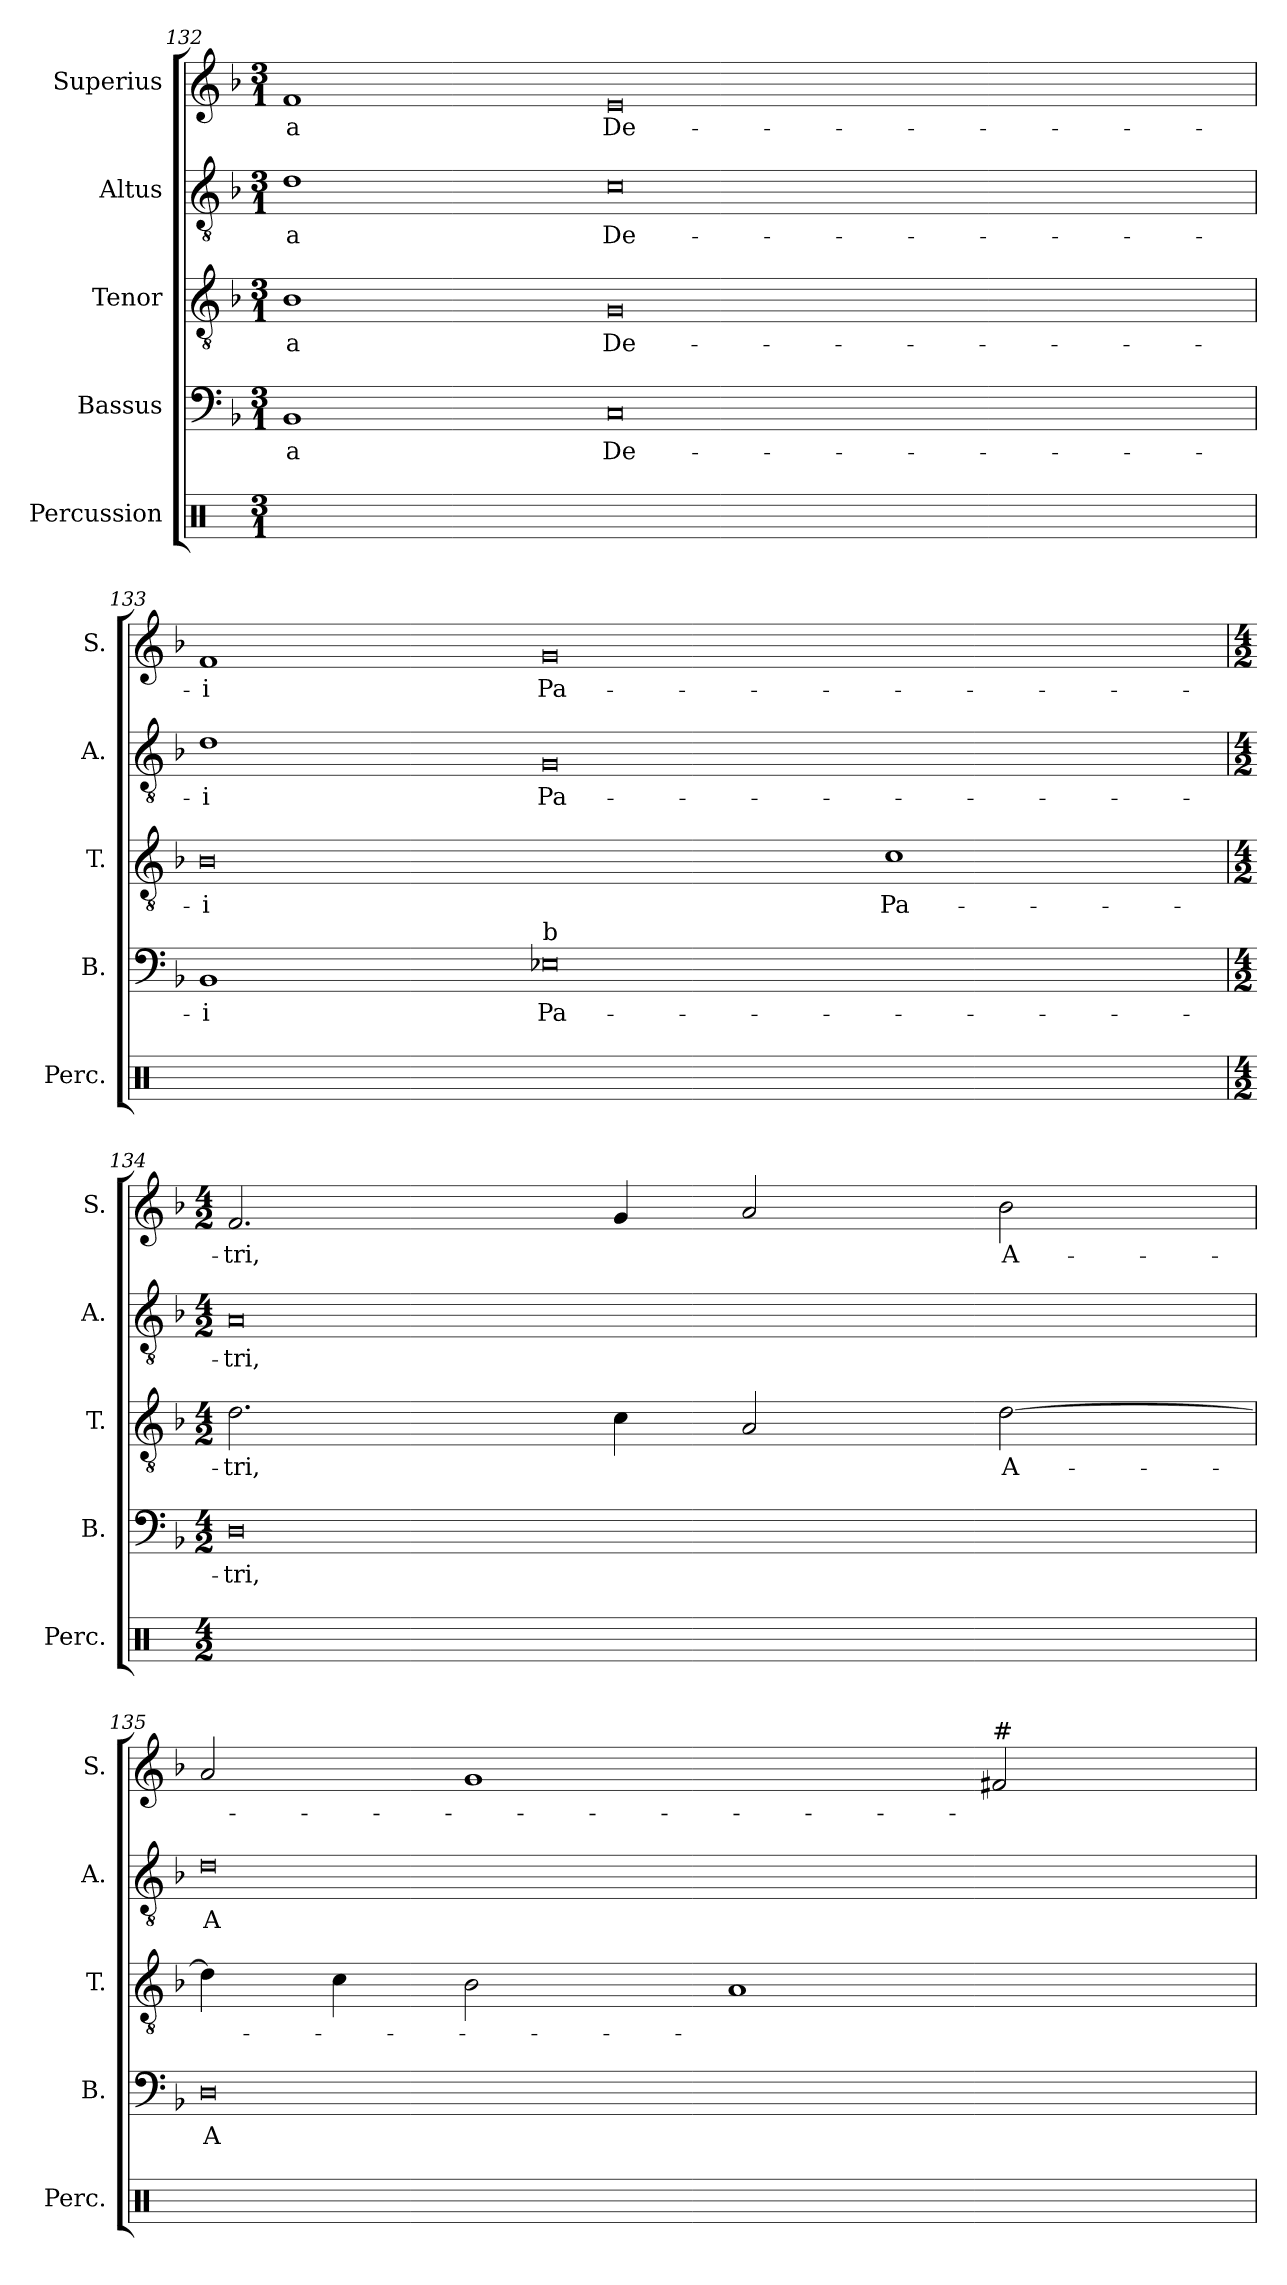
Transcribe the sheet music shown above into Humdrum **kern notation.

**kern	**kern	**text	**kern	**text	**kern	**text	**kern	**text
*part5	*part4	*part4	*part3	*part3	*part2	*part2	*part1	*part1
*staff5	*staff4	*staff4	*staff3	*staff3	*staff2	*staff2	*staff1	*staff1
*I"Percussion	*I"Bassus	*	*I"Tenor	*	*I"Altus	*	*I"Superius	*
*I'Perc.	*I'B.	*	*I'T.	*	*I'A.	*	*I'S.	*
*clefX	*clefF4	*	*clefGv2	*	*clefGv2	*	*clefG2	*
*	*	*	*ITrd7c12	*	*ITrd7c12	*	*	*
*k[]	*k[b-]	*	*k[b-]	*	*k[b-]	*	*k[b-]	*
*C:	*F:	*	*F:	*	*F:	*	*F:	*
*M3/1	*M3/1	*	*M3/1	*	*M3/1	*	*M3/1	*
=132	=132	=132	=132	=132	=132	=132	=132	=132
!	!	!LO:LY:b:color=#000000	!	!	!	!	!	!
!	!	!	!	!LO:LY:b:color=#000000	!	!	!	!
!	!	!	!	!	!	!LO:LY:b:color=#000000	!	!
!	!	!	!	!	!	!	!	!LO:LY:b:color=#000000
16Rei/LLyy	1BB-i	-a	1BB-i	-a	1Di	-a	1fi	-a
16Rei/yy	.	.	.	.	.	.	.	.
16Rei/yy	.	.	.	.	.	.	.	.
16Rei/JJyy	.	.	.	.	.	.	.	.
16Rei/LLyy	.	.	.	.	.	.	.	.
16Rei/yy	.	.	.	.	.	.	.	.
16Rei/yy	.	.	.	.	.	.	.	.
16Rei/JJyy	.	.	.	.	.	.	.	.
16Rei/LLyy	.	.	.	.	.	.	.	.
16Rei/yy	.	.	.	.	.	.	.	.
16Rei/yy	.	.	.	.	.	.	.	.
16Rei/JJyy	.	.	.	.	.	.	.	.
16Rei/LLyy	.	.	.	.	.	.	.	.
16Rei/yy	.	.	.	.	.	.	.	.
16Rei/yy	.	.	.	.	.	.	.	.
16Rei/JJyy	.	.	.	.	.	.	.	.
!	!	!LO:LY:b:color=#000000	!	!	!	!	!	!
!	!	!	!	!LO:LY:b:color=#000000	!	!	!	!
!	!	!	!	!	!	!LO:LY:b:color=#000000	!	!
!	!	!	!	!	!	!	!	!LO:LY:b:color=#000000
16Rei/LLyy	0Ci	De-	0GGi	De-	0Ci	De-	0ei	De-
16Rei/yy	.	.	.	.	.	.	.	.
16Rei/yy	.	.	.	.	.	.	.	.
16Rei/JJyy	.	.	.	.	.	.	.	.
16Rei/LLyy	.	.	.	.	.	.	.	.
16Rei/yy	.	.	.	.	.	.	.	.
16Rei/yy	.	.	.	.	.	.	.	.
16Rei/JJyy	.	.	.	.	.	.	.	.
16Rei/LLyy	.	.	.	.	.	.	.	.
16Rei/yy	.	.	.	.	.	.	.	.
16Rei/yy	.	.	.	.	.	.	.	.
16Rei/JJyy	.	.	.	.	.	.	.	.
16Rei/LLyy	.	.	.	.	.	.	.	.
16Rei/yy	.	.	.	.	.	.	.	.
16Rei/yy	.	.	.	.	.	.	.	.
16Rei/JJyy	.	.	.	.	.	.	.	.
16Rei/LLyy	.	.	.	.	.	.	.	.
16Rei/yy	.	.	.	.	.	.	.	.
16Rei/yy	.	.	.	.	.	.	.	.
16Rei/JJyy	.	.	.	.	.	.	.	.
16Rei/LLyy	.	.	.	.	.	.	.	.
16Rei/yy	.	.	.	.	.	.	.	.
16Rei/yy	.	.	.	.	.	.	.	.
16Rei/JJyy	.	.	.	.	.	.	.	.
16Rei/LLyy	.	.	.	.	.	.	.	.
16Rei/yy	.	.	.	.	.	.	.	.
16Rei/yy	.	.	.	.	.	.	.	.
16Rei/JJyy	.	.	.	.	.	.	.	.
16Rei/LLyy	.	.	.	.	.	.	.	.
16Rei/yy	.	.	.	.	.	.	.	.
16Rei/yy	.	.	.	.	.	.	.	.
16Rei/JJyy	.	.	.	.	.	.	.	.
!!LO:PB:g=z
=133	=133	=133	=133	=133	=133	=133	=133	=133
!	!	!LO:LY:b:color=#000000	!	!	!	!	!	!
!	!	!	!	!LO:LY:b:color=#000000	!	!	!	!
!	!	!	!	!	!	!LO:LY:b:color=#000000	!	!
!	!	!	!	!	!	!	!	!LO:LY:b:color=#000000
8Rei/Lyy	1BB-i	-i	0BB-i	-i	1Di	-i	1fi	-i
8Rei/yy	.	.	.	.	.	.	.	.
8Rei/yy	.	.	.	.	.	.	.	.
8Rei/Jyy	.	.	.	.	.	.	.	.
8Rei/Lyy	.	.	.	.	.	.	.	.
8Rei/yy	.	.	.	.	.	.	.	.
8Rei/yy	.	.	.	.	.	.	.	.
8Rei/Jyy	.	.	.	.	.	.	.	.
!	!	!LO:LY:b:color=#000000	!	!	!	!	!	!
!	!	!	!	!	!	!LO:LY:b:color=#000000	!	!
!	!LO:TX:a:t=b	!	!	!	!	!	!	!
!	!	!	!	!	!	!	!	!LO:LY:b:color=#000000
8Rei/Lyy	0E-j	Pa-	.	.	0GGi	Pa-	0gi	Pa-
8Rei/yy	.	.	.	.	.	.	.	.
8Rei/yy	.	.	.	.	.	.	.	.
8Rei/Jyy	.	.	.	.	.	.	.	.
8Rei/Lyy	.	.	.	.	.	.	.	.
8Rei/yy	.	.	.	.	.	.	.	.
8Rei/yy	.	.	.	.	.	.	.	.
8Rei/Jyy	.	.	.	.	.	.	.	.
!	!	!	!	!LO:LY:b:color=#000000	!	!	!	!
8Rei/Lyy	.	.	1Ci	Pa-	.	.	.	.
8Rei/yy	.	.	.	.	.	.	.	.
8Rei/yy	.	.	.	.	.	.	.	.
8Rei/Jyy	.	.	.	.	.	.	.	.
8Rei/Lyy	.	.	.	.	.	.	.	.
8Rei/yy	.	.	.	.	.	.	.	.
8Rei/yy	.	.	.	.	.	.	.	.
8Rei/Jyy	.	.	.	.	.	.	.	.
=134	=134	=134	=134	=134	=134	=134	=134	=134
*M4/2	*M4/2	*	*M4/2	*	*M4/2	*	*M4/2	*
!	!	!LO:LY:b:color=#000000	!	!	!	!	!	!
!	!	!	!	!LO:LY:b:color=#000000	!	!	!	!
!	!	!	!	!	!	!LO:LY:b:color=#000000	!	!
!	!	!	!	!	!	!	!	!LO:LY:b:color=#000000
16Rei/LLyy	0Di	-tri,	2.Di\	-tri,	0AAi	-tri,	2.fi/	-tri,
16Rei/yy	.	.	.	.	.	.	.	.
16Rei/yy	.	.	.	.	.	.	.	.
16Rei/JJyy	.	.	.	.	.	.	.	.
16Rei/LLyy	.	.	.	.	.	.	.	.
16Rei/yy	.	.	.	.	.	.	.	.
16Rei/yy	.	.	.	.	.	.	.	.
16Rei/JJyy	.	.	.	.	.	.	.	.
16Rei/LLyy	.	.	.	.	.	.	.	.
16Rei/yy	.	.	.	.	.	.	.	.
16Rei/yy	.	.	.	.	.	.	.	.
16Rei/JJyy	.	.	.	.	.	.	.	.
16Rei/LLyy	.	.	4Ci\	.	.	.	4gi/	.
16Rei/yy	.	.	.	.	.	.	.	.
16Rei/yy	.	.	.	.	.	.	.	.
16Rei/JJyy	.	.	.	.	.	.	.	.
16Rei/LLyy	.	.	2AAi/	.	.	.	2ai/	.
16Rei/yy	.	.	.	.	.	.	.	.
16Rei/yy	.	.	.	.	.	.	.	.
16Rei/JJyy	.	.	.	.	.	.	.	.
16Rei/LLyy	.	.	.	.	.	.	.	.
16Rei/yy	.	.	.	.	.	.	.	.
16Rei/yy	.	.	.	.	.	.	.	.
16Rei/JJyy	.	.	.	.	.	.	.	.
!	!	!	!	!LO:LY:b:color=#000000	!	!	!	!
!	!	!	!	!	!	!	!	!LO:LY:b:color=#000000
16Rei/LLyy	.	.	[>2Di\	A-	.	.	2b-i\	A-
16Rei/yy	.	.	.	.	.	.	.	.
16Rei/yy	.	.	.	.	.	.	.	.
16Rei/JJyy	.	.	.	.	.	.	.	.
16Rei/LLyy	.	.	.	.	.	.	.	.
16Rei/yy	.	.	.	.	.	.	.	.
16Rei/yy	.	.	.	.	.	.	.	.
16Rei/JJyy	.	.	.	.	.	.	.	.
=135	=135	=135	=135	=135	=135	=135	=135	=135
!	!	!LO:LY:b:color=#000000	!	!	!	!	!	!
!	!	!	!	!	!	!LO:LY:b:color=#000000	!	!
16Rei/LLyy	0Di	A-	4Di\]	.	0Di	A-	2ai/	.
16Rei/yy	.	.	.	.	.	.	.	.
16Rei/yy	.	.	.	.	.	.	.	.
16Rei/JJyy	.	.	.	.	.	.	.	.
16Rei/LLyy	.	.	4Ci\	.	.	.	.	.
16Rei/yy	.	.	.	.	.	.	.	.
16Rei/yy	.	.	.	.	.	.	.	.
16Rei/JJyy	.	.	.	.	.	.	.	.
16Rei/LLyy	.	.	2BB-i\	.	.	.	1gi	.
16Rei/yy	.	.	.	.	.	.	.	.
16Rei/yy	.	.	.	.	.	.	.	.
16Rei/JJyy	.	.	.	.	.	.	.	.
16Rei/LLyy	.	.	.	.	.	.	.	.
16Rei/yy	.	.	.	.	.	.	.	.
16Rei/yy	.	.	.	.	.	.	.	.
16Rei/JJyy	.	.	.	.	.	.	.	.
16Rei/LLyy	.	.	1AAi	.	.	.	.	.
16Rei/yy	.	.	.	.	.	.	.	.
16Rei/yy	.	.	.	.	.	.	.	.
16Rei/JJyy	.	.	.	.	.	.	.	.
16Rei/LLyy	.	.	.	.	.	.	.	.
16Rei/yy	.	.	.	.	.	.	.	.
16Rei/yy	.	.	.	.	.	.	.	.
16Rei/JJyy	.	.	.	.	.	.	.	.
!	!	!	!	!	!	!	!LO:TX:a:t=#	!
16Rei/LLyy	.	.	.	.	.	.	2f#j/	.
16Rei/yy	.	.	.	.	.	.	.	.
16Rei/yy	.	.	.	.	.	.	.	.
16Rei/JJyy	.	.	.	.	.	.	.	.
16Rei/LLyy	.	.	.	.	.	.	.	.
16Rei/yy	.	.	.	.	.	.	.	.
16Rei/yy	.	.	.	.	.	.	.	.
16Rei/JJyy	.	.	.	.	.	.	.	.
=	=	=	=	=	=	=	=	=
*-	*-	*-	*-	*-	*-	*-	*-	*-
